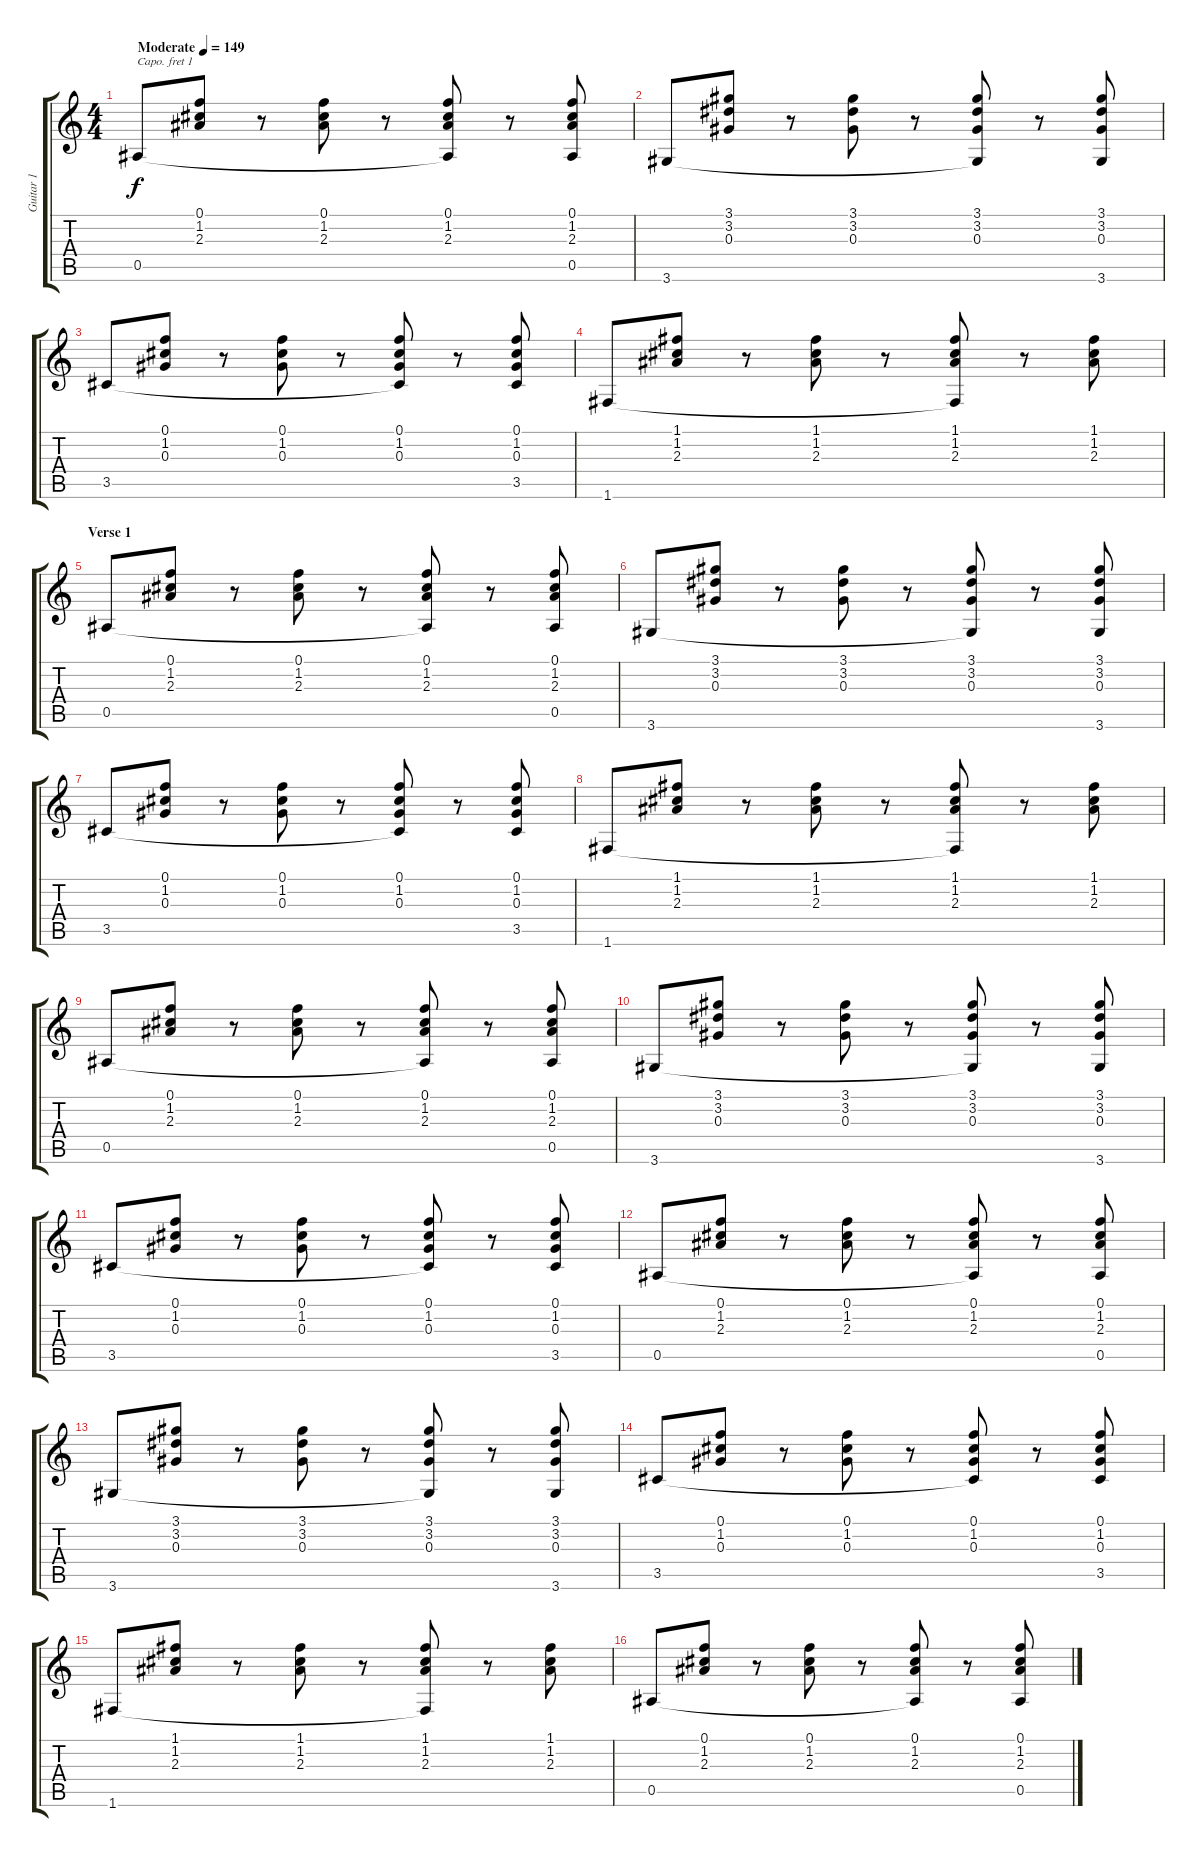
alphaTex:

\track ("Guitar 1" "Guitar 1") {instrument acousticguitarsteel}
\staff {score tabs}
\capo 1
\tuning (E4 B3 G3 D3 A2 E2) {hide}
\ts (4 4)
\tempo (149 "Moderate")
\clef g2
\ks c
0.5.8{dy f instrument acousticguitarsteel} (0.1 1.2 2.3).8 r.8 (0.1 1.2 2.3).8 r.8 (0.1 1.2 2.3 0.5{t}).8 r.8 (0.1 1.2 2.3 0.5).8 |
3.6.8 (3.1 3.2 0.3).8 r.8 (3.1 3.2 0.3).8 r.8 (3.1 3.2 0.3 3.6{t}).8 r.8 (3.1 3.2 0.3 3.6).8 |
3.5.8 (0.1 1.2 0.3).8 r.8 (0.1 1.2 0.3).8 r.8 (0.1 1.2 0.3 3.5{t}).8 r.8 (0.1 1.2 0.3 3.5).8 |
1.6.8 (1.1 1.2 2.3).8 r.8 (1.1 1.2 2.3).8 r.8 (1.1 1.2 2.3 1.6{t}).8 r.8 (1.1 1.2 2.3).8 |
\section ("" "Verse 1")
0.5.8 (0.1 1.2 2.3).8 r.8 (0.1 1.2 2.3).8 r.8 (0.1 1.2 2.3 0.5{t}).8 r.8 (0.1 1.2 2.3 0.5).8 |
3.6.8 (3.1 3.2 0.3).8 r.8 (3.1 3.2 0.3).8 r.8 (3.1 3.2 0.3 3.6{t}).8 r.8 (3.1 3.2 0.3 3.6).8 |
3.5.8 (0.1 1.2 0.3).8 r.8 (0.1 1.2 0.3).8 r.8 (0.1 1.2 0.3 3.5{t}).8 r.8 (0.1 1.2 0.3 3.5).8 |
1.6.8 (1.1 1.2 2.3).8 r.8 (1.1 1.2 2.3).8 r.8 (1.1 1.2 2.3 1.6{t}).8 r.8 (1.1 1.2 2.3).8 |
0.5.8 (0.1 1.2 2.3).8 r.8 (0.1 1.2 2.3).8 r.8 (0.1 1.2 2.3 0.5{t}).8 r.8 (0.1 1.2 2.3 0.5).8 |
3.6.8 (3.1 3.2 0.3).8 r.8 (3.1 3.2 0.3).8 r.8 (3.1 3.2 0.3 3.6{t}).8 r.8 (3.1 3.2 0.3 3.6).8 |
3.5.8 (0.1 1.2 0.3).8 r.8 (0.1 1.2 0.3).8 r.8 (0.1 1.2 0.3 3.5{t}).8 r.8 (0.1 1.2 0.3 3.5).8 |
0.5.8 (0.1 1.2 2.3).8 r.8 (0.1 1.2 2.3).8 r.8 (0.1 1.2 2.3 0.5{t}).8 r.8 (0.1 1.2 2.3 0.5).8 |
3.6.8 (3.1 3.2 0.3).8 r.8 (3.1 3.2 0.3).8 r.8 (3.1 3.2 0.3 3.6{t}).8 r.8 (3.1 3.2 0.3 3.6).8 |
3.5.8 (0.1 1.2 0.3).8 r.8 (0.1 1.2 0.3).8 r.8 (0.1 1.2 0.3 3.5{t}).8 r.8 (0.1 1.2 0.3 3.5).8 |
1.6.8 (1.1 1.2 2.3).8 r.8 (1.1 1.2 2.3).8 r.8 (1.1 1.2 2.3 1.6{t}).8 r.8 (1.1 1.2 2.3).8 |
0.5.8 (0.1 1.2 2.3).8 r.8 (0.1 1.2 2.3).8 r.8 (0.1 1.2 2.3 0.5{t}).8 r.8 (0.1 1.2 2.3 0.5).8
